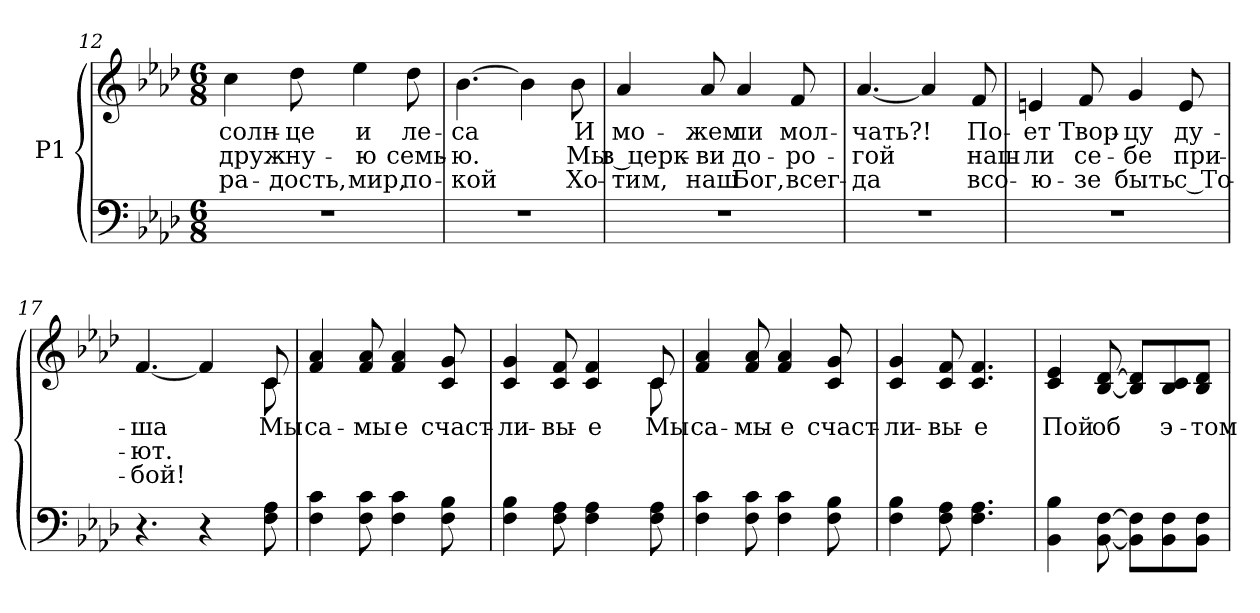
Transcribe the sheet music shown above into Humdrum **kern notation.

**kern	**kern	**text	**text	**text
*part1	*part1	*part1	*part1	*part1
*staff2	*staff1	*staff1	*staff1	*staff1
*I"P1	*	*	*	*
!!LO:LB:g=z
*clefF4	*clefG2	*	*	*
*k[b-e-a-d-]	*k[b-e-a-d-]	*	*	*
*A-:	*A-:	*	*	*
*M6/8	*M6/8	*	*	*
=12	=12	=12	=12	=12
!LO:N:vis=1	!	!	!	!
!	!	!LO:LY:b:color=#000000	!LO:LY:b:color=#000000	!LO:LY:b:color=#000000
2.r	4cci\	солн-	друж-	ра-
!	!	!LO:LY:b:color=#000000	!LO:LY:b:color=#000000	!LO:LY:b:color=#000000
.	8dd-i\	-це	-ну-	-дость,
!	!	!LO:LY:b:color=#000000	!LO:LY:b:color=#000000	!LO:LY:b:color=#000000
.	4ee-i\	и	-ю	мир,
!	!	!LO:LY:b:color=#000000	!LO:LY:b:color=#000000	!LO:LY:b:color=#000000
.	8dd-i\	ле-	семь-	по-
=13	=13	=13	=13	=13
!LO:N:vis=1	!	!	!	!
!	!	!LO:LY:b:color=#000000	!LO:LY:b:color=#000000	!LO:LY:b:color=#000000
2.r	[>4.b-i\	-са	-ю.	-кой
.	4b-i\]	.	.	.
!	!	!LO:LY:b:color=#000000	!LO:LY:b:color=#000000	!LO:LY:b:color=#000000
.	8b-i\	И	Мы	Хо-
=14	=14	=14	=14	=14
!LO:N:vis=1	!	!	!	!
!	!	!LO:LY:b:color=#000000	!LO:LY:b:color=#000000	!LO:LY:b:color=#000000
2.r	4a-i/	мо-	в церк-	-тим,
!	!	!LO:LY:b:color=#000000	!LO:LY:b:color=#000000	!LO:LY:b:color=#000000
.	8a-i/	-жем	-ви	наш
!	!	!LO:LY:b:color=#000000	!LO:LY:b:color=#000000	!LO:LY:b:color=#000000
.	4a-i/	ли	до-	Бог,
!	!	!LO:LY:b:color=#000000	!LO:LY:b:color=#000000	!LO:LY:b:color=#000000
.	8fi/	мол-	-ро-	всег-
=15	=15	=15	=15	=15
!LO:N:vis=1	!	!	!	!
!	!	!LO:LY:b:color=#000000	!LO:LY:b:color=#000000	!LO:LY:b:color=#000000
2.r	[<4.a-i/	-чать?!	-гой	-да
.	4a-i/]	.	.	.
!	!	!LO:LY:b:color=#000000	!LO:LY:b:color=#000000	!LO:LY:b:color=#000000
.	8fi/	По-	наш-	всо-
=16	=16	=16	=16	=16
!LO:N:vis=1	!	!	!	!
!	!	!LO:LY:b:color=#000000	!LO:LY:b:color=#000000	!LO:LY:b:color=#000000
*	*^	*	*	*
2.r	4eni/	4.ryy	-ет	-ли	-ю-
!	!	!	!LO:LY:b:color=#000000	!LO:LY:b:color=#000000	!LO:LY:b:color=#000000
.	8fi/	.	Твор-	се-	-зе
!	!	!	!LO:LY:b:color=#000000	!LO:LY:b:color=#000000	!LO:LY:b:color=#000000
.	4gi/	4.ryy	-цу	-бе	быть
!	!	!	!LO:LY:b:color=#000000	!LO:LY:b:color=#000000	!LO:LY:b:color=#000000
.	8ei/	.	ду-	при-	с То-
!!LO:LB:g=z	!!
=17	=17	=17	=17	=17	=17
!	!	!	!LO:LY:b:color=#000000	!LO:LY:b:color=#000000	!LO:LY:b:color=#000000
4.r	[<4.fi/	4.ryy	-ша	-ют.	-бой!
4r	4fi/]	8ryy	.	.	.
.	.	8ryy	.	.	.
!	!	!	!LO:LY:b:color=#000000	!	!
8Fi\ 8A-i	8ci/	8ci\	Мы	.	.
*	*v	*v	*	*	*
=18	=18	=18	=18	=18
*	*^	*	*	*
!	!	!	!LO:LY:b:color=#000000	!	!
*	*v	*v	*	*	*
4Fi\ 4ci	4fi/ 4a-i	са-	.	.
!	!	!LO:LY:b:color=#000000	!	!
8Fi\ 8ci	8fi/ 8a-i	-мы	.	.
!	!	!LO:LY:b:color=#000000	!	!
4Fi\ 4ci	4fi/ 4a-i	е	.	.
!	!	!LO:LY:b:color=#000000	!	!
8Fi\ 8B-i	8ci/ 8gi	счаст-	.	.
=19	=19	=19	=19	=19
!	!	!LO:LY:b:color=#000000	!	!
*	*^	*	*	*
4Fi\ 4B-i	4ci/ 4gi	4.ryy	-ли-	.	.
!	!	!	!LO:LY:b:color=#000000	!	!
8Fi\ 8A-i	8ci/ 8fi	.	-вы-	.	.
!	!	!	!LO:LY:b:color=#000000	!	!
4Fi\ 4A-i	4ci/ 4fi	8ryy	-е	.	.
.	.	8ryy	.	.	.
!	!	!	!LO:LY:b:color=#000000	!	!
8Fi\ 8A-i	8ci/	8ci\	Мы	.	.
*	*v	*v	*	*	*
=20	=20	=20	=20	=20
*	*^	*	*	*
!	!	!	!LO:LY:b:color=#000000	!	!
*	*v	*v	*	*	*
4Fi\ 4ci	4fi/ 4a-i	са-	.	.
!	!	!LO:LY:b:color=#000000	!	!
8Fi\ 8ci	8fi/ 8a-i	-мы-	.	.
!	!	!LO:LY:b:color=#000000	!	!
4Fi\ 4ci	4fi/ 4a-i	-е	.	.
!	!	!LO:LY:b:color=#000000	!	!
8Fi\ 8B-i	8ci/ 8gi	счаст-	.	.
=21	=21	=21	=21	=21
!	!	!LO:LY:b:color=#000000	!	!
4Fi\ 4B-i	4ci/ 4gi	-ли-	.	.
!	!	!LO:LY:b:color=#000000	!	!
8Fi\ 8A-i	8ci/ 8fi	-вы-	.	.
!	!	!LO:LY:b:color=#000000	!	!
4.Fi\ 4.A-i	4.ci/ 4.fi	-е	.	.
!!LO:LB:g=z
=22	=22	=22	=22	=22
!	!	!LO:LY:b:color=#000000	!	!
4BB-i\ 4B-i	4ci/ 4e-i	Пой	.	.
!	!	!LO:LY:b:color=#000000	!	!
[<8BB-i\ [>8Fi	[<8B-i/ [>8d-i	об	.	.
8BB-i\] 8Fi]L	8B-i/] 8d-i]L	.	.	.
!	!	!LO:LY:b:color=#000000	!	!
8BB-i\ 8Fi	8B-i/ 8ci	э-	.	.
!	!	!LO:LY:b:color=#000000	!	!
8BB-i\ 8FiJ	8B-i/ 8d-iJ	-том	.	.
=	=	=	=	=
*-	*-	*-	*-	*-
